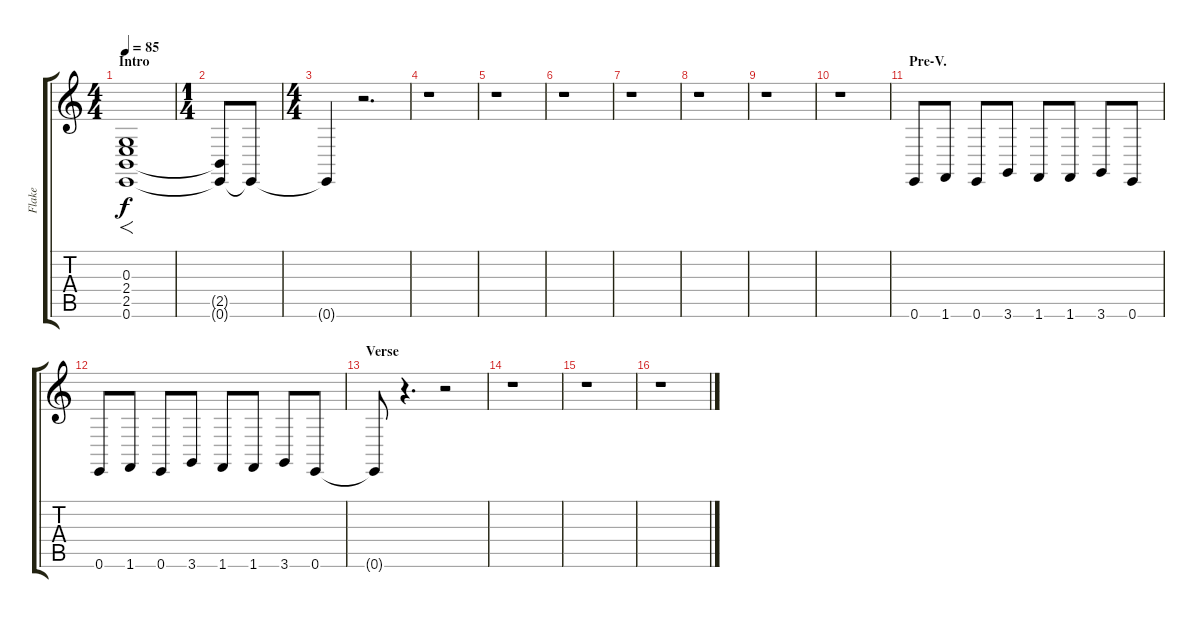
\track ("Flake" "Flake") {instrument lead8bassandlead}
\staff {score tabs}
\tuning (E4 B3 G3 D3 A2 E2) {hide}
\ts (4 4)
\section ("" "Intro")
\tempo 85
\clef g2
\ks c
(0.3 2.4 2.5 0.6).1{f dy f instrument lead8bassandlead} |
\ts (1 4)
(2.5{t} 0.6{t}).8 0.6{t}.8 |
\ts (4 4)
0.6{t}.4 r.2{d} |
r.1 |
r.1 |
r.1 |
r.1 |
r.1 |
r.1 |
r.1 |
\section ("" "Pre-V.")
0.6.8 1.6.8 0.6.8 3.6.8 1.6.8 1.6.8 3.6.8 0.6.8 |
0.6.8 1.6.8 0.6.8 3.6.8 1.6.8 1.6.8 3.6.8 0.6.8 |
\section ("" "Verse")
0.6{t}.8 r.4{d} r.2 |
r.1 |
r.1 |
r.1
